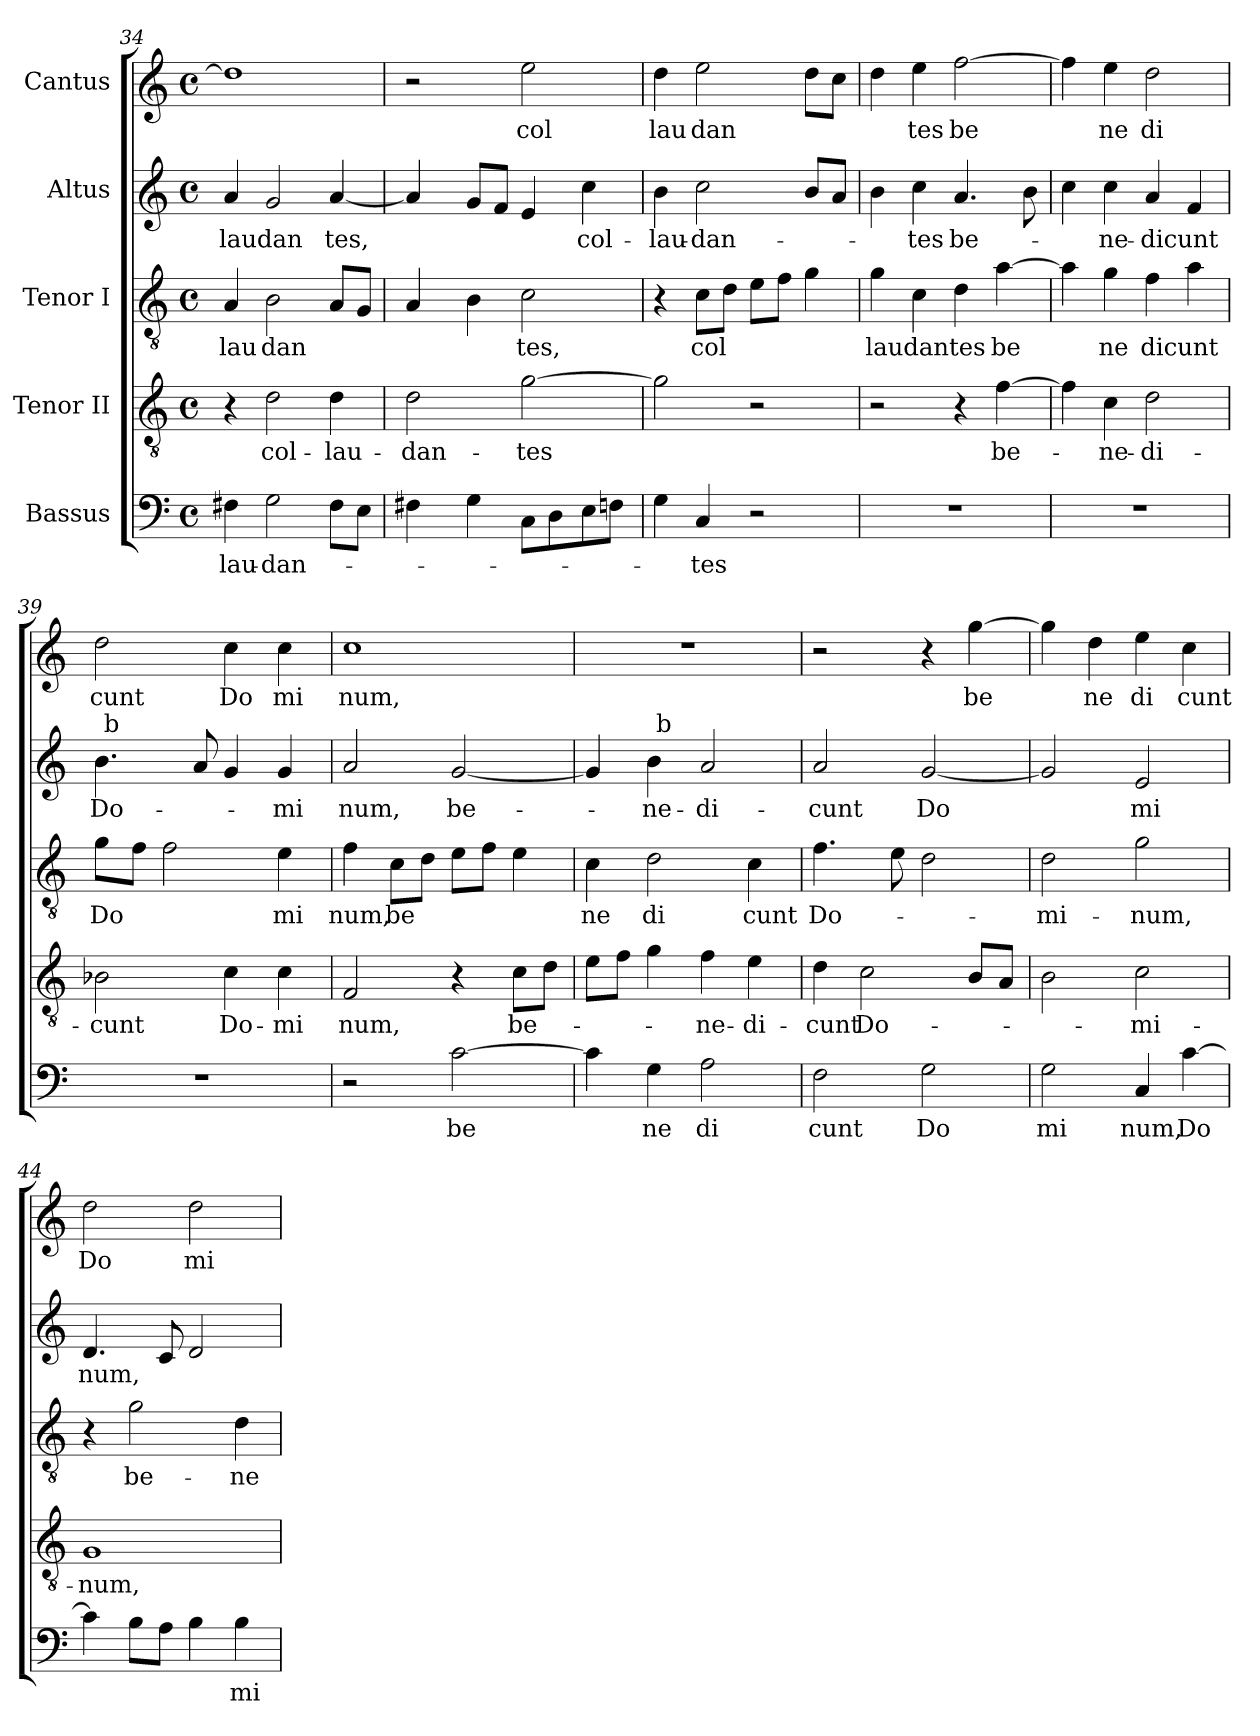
**kern	**text	**kern	**text	**kern	**text	**kern	**text	**kern	**text
*part5	*part5	*part4	*part4	*part3	*part3	*part2	*part2	*part1	*part1
*staff5	*staff5	*staff4	*staff4	*staff3	*staff3	*staff2	*staff2	*staff1	*staff1
*I"Bassus	*	*I"Tenor II	*	*I"Tenor I	*	*I"Altus	*	*I"Cantus	*
*clefF4	*	*clefGv2	*	*clefGv2	*	*clefG2	*	*clefG2	*
*	*	*	*	*	*	*k[]	*	*	*
*	*	*	*	*	*	*C:	*	*	*
*M4/4	*	*M4/4	*	*M4/4	*	*M4/4	*	*M4/4	*
*met(c)	*	*met(c)	*	*met(c)	*	*met(c)	*	*met(c)	*
=34	=34	=34	=34	=34	=34	=34	=34	=34	=34
!	!LO:LY:b:cj	!	!	!	!LO:LY:b:cj	!	!LO:LY:b	!	!
4F#X\	-lau-	4r	.	4A/	lau	4a/	laudan	1dd]	.
!	!LO:LY:b	!	!LO:LY:b:cj	!	!LO:LY:b	!	!	!	!
2G\	-dan-	2d\	col-	2B\	dan	2g/	.	.	.
!	!	!	!LO:LY:b:cj	!	!	!	!LO:LY:b	!	!
8F#\L	.	4d\	-lau-	8A/L	.	[>4a/	tes,	.	.
8E\J	.	.	.	8G/J	.	.	.	.	.
!!LO:LB:g=z
=35	=35	=35	=35	=35	=35	=35	=35	=35	=35
!	!	!	!LO:LY:b:cj	!	!	!	!	!	!
*	*	*	*	*^	*	*	*	*	*
4F#X\	.	2d\	-dan-	4A/	8ryy	.	4a/]	.	2r	.
.	.	.	.	.	64ryy	.	.	.	.	.
.	.	.	.	.	2ryy	.	.	.	.	.
4G\	.	.	.	4B\	.	.	8g/L	.	.	.
.	.	.	.	.	.	.	8f/J	.	.	.
!	!	!	!LO:LY:b	!	!	!LO:LY:b:cj	!	!	!	!LO:LY:b:cj
8C\L	.	[>2g\	-tes	2c\	.	tes,	4e/	.	2ee\	col
8D\	.	.	.	.	.	.	.	.	.	.
.	.	.	.	.	4ryy	.	.	.	.	.
!	!	!	!	!	!	!	!	!LO:LY:b:cj	!	!
8E\	.	.	.	.	.	.	4cc\	col-	.	.
8Fn\J	.	.	.	.	.	.	.	.	.	.
.	.	.	.	.	16..ryy	.	.	.	.	.
=36	=36	=36	=36	=36	=36	=36	=36	=36	=36	=36
!	!	!	!	!	!	!	!	!LO:LY:b:cj	!	!LO:LY:b:cj
*	*	*	*	*v	*v	*	*	*	*	*
4G\	.	2g\]	.	4r	.	4b\	-lau-	4dd\	lau
!	!LO:LY:b:cj	!	!	!	!LO:LY:b	!	!LO:LY:b	!	!LO:LY:b
4C/	-tes	.	.	8c\L	col	2cc\	-dan-	2ee\	dan
.	.	.	.	8d\J	.	.	.	.	.
2r	.	2r	.	8e\L	.	.	.	.	.
.	.	.	.	8f\J	.	.	.	.	.
.	.	.	.	4g\	.	8b/L	.	8dd\L	.
.	.	.	.	.	.	8a/J	.	8cc\J	.
=37	=37	=37	=37	=37	=37	=37	=37	=37	=37
!	!	!	!	!	!LO:LY:b	!	!	!	!
1r	.	2r	.	4g\	laudantes	4b\	.	4dd\	.
!	!	!	!	!	!	!	!LO:LY:b:cj	!	!LO:LY:b:cj
.	.	.	.	4c\	.	4cc\	-tes	4ee\	tes
!	!	!	!	!	!	!	!LO:LY:b:cj	!	!LO:LY:b:cj
.	.	4r	.	4d\	.	4.a/	be-	[>2ff\	be
!	!	!	!LO:LY:b:cj	!	!LO:LY:b:cj	!	!	!	!
.	.	[>4f\	be-	[>4a\	be	.	.	.	.
.	.	.	.	.	.	8b\	.	.	.
=38	=38	=38	=38	=38	=38	=38	=38	=38	=38
1r	.	4f\]	.	4a\]	.	4cc\	.	4ff\]	.
!	!	!	!LO:LY:b:cj	!	!LO:LY:b:cj	!	!LO:LY:b:cj	!	!LO:LY:b:cj
.	.	4c\	-ne-	4g\	ne	4cc\	-ne-	4ee\	ne
!	!	!	!LO:LY:b:cj	!	!LO:LY:b	!	!LO:LY:b	!	!LO:LY:b:cj
.	.	2d\	-di-	4f\	dicunt	4a/	-dicunt	2dd\	di
.	.	.	.	4a\	.	4f/	.	.	.
=39	=39	=39	=39	=39	=39	=39	=39	=39	=39
!	!	!	!LO:LY:b:cj	!	!LO:LY:b	!	!LO:LY:b	!	!LO:LY:b:cj
*	*	*	*	*	*	*^	*	*	*
1r	.	2B-X\	-cunt	8g\L	Do	4.b\	64ryy	Do-	2dd\	cunt
!	!	!	!	!	!	!	!LO:TX:a:t=b	!	!	!
.	.	.	.	.	.	.	2ryy	.	.	.
.	.	.	.	8f\J	.	.	.	.	.	.
.	.	.	.	2f\	.	.	.	.	.	.
.	.	.	.	.	.	8a/	.	.	.	.
!	!	!	!LO:LY:b:cj	!	!	!	!	!	!	!LO:LY:b:cj
.	.	4c\	Do-	.	.	4g/	.	.	4cc\	Do
.	.	.	.	.	.	.	4ryy	.	.	.
!	!	!	!LO:LY:b:cj	!	!LO:LY:b:cj	!	!	!LO:LY:b:cj	!	!LO:LY:b:cj
.	.	4c\	-mi	4e\	mi	4g/	.	-mi	4cc\	mi
.	.	.	.	.	.	.	8...ryy	.	.	.
=40	=40	=40	=40	=40	=40	=40	=40	=40	=40	=40
!	!	!	!LO:LY:b:cj	!	!LO:LY:b:cj	!	!	!LO:LY:b:cj	!	!LO:LY:b:cj
*	*	*	*	*	*	*v	*v	*	*	*
2r	.	2F/	num,	4f\	num,	2a/	num,	1cc	num,
!	!	!	!	!	!LO:LY:b:cj	!	!	!	!
.	.	.	.	8c\L	be	.	.	.	.
.	.	.	.	8d\J	.	.	.	.	.
!	!LO:LY:b:cj	!	!	!	!	!	!LO:LY:b:cj	!	!
[>2c\	be	4r	.	8e\L	.	[<2g/	be-	.	.
.	.	.	.	8f\J	.	.	.	.	.
!	!	!	!LO:LY:b:cj	!	!	!	!	!	!
.	.	8c\L	be-	4e\	.	.	.	.	.
.	.	8d\J	.	.	.	.	.	.	.
=41	=41	=41	=41	=41	=41	=41	=41	=41	=41
!	!	!	!	!	!LO:LY:b:cj	!	!	!	!
*	*	*	*	*	*	*^	*	*	*
4c\]	.	8e\L	.	4c\	ne	4g/]	4ryy	.	1r	.
.	.	8f\J	.	.	.	.	.	.	.	.
!	!LO:LY:b:cj	!	!	!	!LO:LY:b:cj	!	!	!LO:LY:b:cj	!	!
4G\	ne	4g\	.	2d\	di	4b\	64ryy	-ne-	.	.
!	!	!	!	!	!	!	!LO:TX:a:t=b	!	!	!
.	.	.	.	.	.	.	2ryy	.	.	.
!	!LO:LY:b:cj	!	!LO:LY:b:cj	!	!	!	!	!LO:LY:b:cj	!	!
2A\	di	4f\	-ne-	.	.	2a/	.	-di-	.	.
!	!	!	!LO:LY:b:cj	!	!LO:LY:b:cj	!	!	!	!	!
.	.	4e\	-di-	4c\	cunt	.	.	.	.	.
.	.	.	.	.	.	.	8...ryy	.	.	.
!!LO:PB:g=z
=42	=42	=42	=42	=42	=42	=42	=42	=42	=42	=42
!	!LO:LY:b:cj	!	!LO:LY:b:cj	!	!LO:LY:b	!	!	!LO:LY:b:cj	!	!
*	*	*	*	*	*	*v	*v	*	*	*
2F\	cunt	4d\	-cunt	4.f\	Do-	2a/	-cunt	2r	.
!	!	!	!LO:LY:b	!	!	!	!	!	!
.	.	2c\	Do-	.	.	.	.	.	.
.	.	.	.	8e\	.	.	.	.	.
!	!LO:LY:b:cj	!	!	!	!	!	!LO:LY:b	!	!
2G\	Do	.	.	2d\	.	[<2g/	Do	4r	.
!	!	!	!	!	!	!	!	!	!LO:LY:b:cj
.	.	8B/L	.	.	.	.	.	[>4gg\	be
.	.	8A/J	.	.	.	.	.	.	.
=43	=43	=43	=43	=43	=43	=43	=43	=43	=43
!	!LO:LY:b:cj	!	!	!	!LO:LY:b:cj	!	!	!	!
2G\	mi	2B\	.	2d\	-mi-	2g/]	.	4gg\]	.
!	!	!	!	!	!	!	!	!	!LO:LY:b:cj
.	.	.	.	.	.	.	.	4dd\	ne
!	!LO:LY:b:cj	!	!LO:LY:b:cj	!	!LO:LY:b:cj	!	!LO:LY:b:cj	!	!LO:LY:b:cj
4C/	num,	2c\	-mi-	2g\	-num,	2e/	mi	4ee\	di
!	!LO:LY:b	!	!	!	!	!	!	!	!LO:LY:b:cj
[>4c\	Do	.	.	.	.	.	.	4cc\	cunt
=44	=44	=44	=44	=44	=44	=44	=44	=44	=44
!	!	!	!LO:LY:b:cj	!	!	!	!LO:LY:b	!	!LO:LY:b:cj
4c\]	.	1G	-num,	4r	.	4.d/	num,	2dd\	Do
!	!	!	!	!	!LO:LY:b:cj	!	!	!	!
8B\L	.	.	.	2g\	be-	.	.	.	.
8A\J	.	.	.	.	.	8c/	.	.	.
!	!	!	!	!	!	!	!	!	!LO:LY:b:cj
4B\	.	.	.	.	.	2d/	.	2dd\	mi
!	!LO:LY:b:cj	!	!	!	!LO:LY:b:cj	!	!	!	!
4B\	mi	.	.	4d\	-ne-	.	.	.	.
=	=	=	=	=	=	=	=	=	=
*-	*-	*-	*-	*-	*-	*-	*-	*-	*-
